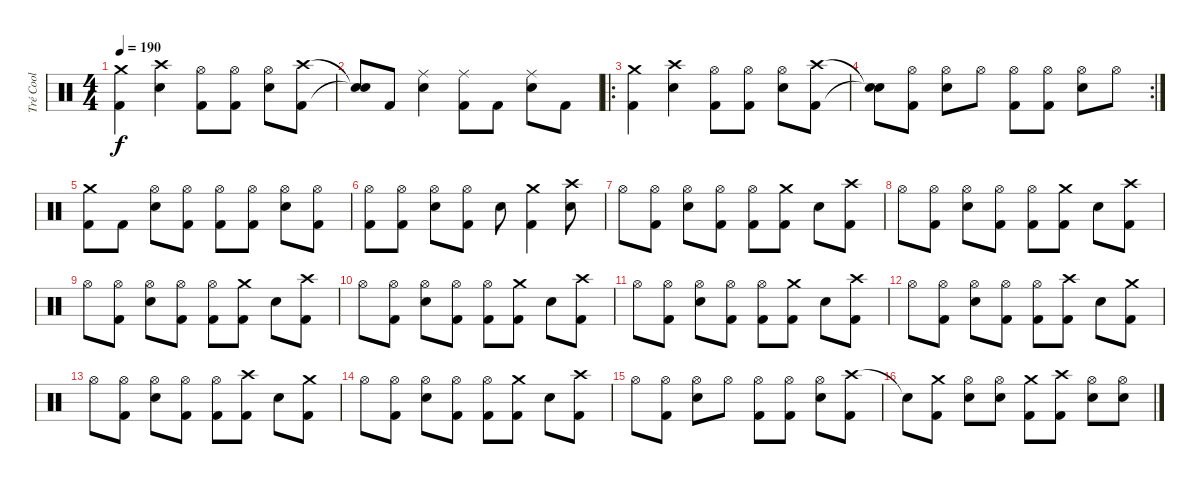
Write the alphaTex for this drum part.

\track ("Tré Cool" "Tré Cool") {instrument percussion}
\staff {score}
\articulation defaults
\ts (4 4)
\tempo 190
\clef neutral
\ks c
("Crash medium (hit)" "Kick (hit) 2").4{dy f} ("Crash high (hit)" "Electric Snare (hit)").4 ("Hi-Hat (open)" "Kick (hit) 2").8 ("Hi-Hat (open)" "Kick (hit) 2").8 ("Hi-Hat (open)" "Electric Snare (hit)").8 ("Crash high (hit)" "Kick (hit) 2").8 |
("Snare (hit)"{t} "Snare (hit)"{t}).8 "Kick (hit) 2".8 ("Ride (middle)" "Electric Snare (hit)").4 ("Ride (middle)" "Kick (hit) 2").8 "Kick (hit) 2".8 ("Ride (middle)" "Electric Snare (hit)").8 "Kick (hit) 2".8 |
\ro
("Crash medium (hit)" "Kick (hit) 2").4 ("Crash high (hit)" "Electric Snare (hit)").4 ("Hi-Hat (open)" "Kick (hit) 2").8 ("Hi-Hat (open)" "Kick (hit) 2").8 ("Hi-Hat (open)" "Electric Snare (hit)").8 ("Crash high (hit)" "Kick (hit) 2").8 |
\rc 2
("Snare (hit)"{t} "Snare (hit)"{t}).8 ("Hi-Hat (open)" "Kick (hit) 2").8 ("Hi-Hat (open)" "Electric Snare (hit)").8 "Hi-Hat (open)".8 ("Hi-Hat (open)" "Kick (hit) 2").8 ("Hi-Hat (open)" "Kick (hit) 2").8 ("Hi-Hat (open)" "Electric Snare (hit)").8 "Hi-Hat (open)".8 |
("Crash medium (hit)" "Kick (hit) 2").8 "Kick (hit) 2".8 ("Hi-Hat (open)" "Electric Snare (hit)").8 ("Hi-Hat (open)" "Kick (hit) 2").8 ("Hi-Hat (open)" "Kick (hit) 2").8 ("Hi-Hat (open)" "Kick (hit) 2").8 ("Hi-Hat (open)" "Electric Snare (hit)").8 ("Hi-Hat (open)" "Kick (hit) 2").8 |
("Hi-Hat (open)" "Kick (hit) 2").8 ("Hi-Hat (open)" "Kick (hit) 2").8 ("Hi-Hat (open)" "Electric Snare (hit)").8 ("Hi-Hat (open)" "Kick (hit) 2").8 "Electric Snare (hit)".8 ("Crash medium (hit)" "Kick (hit) 2").4 ("Crash high (hit)" "Electric Snare (hit)").8 |
"Hi-Hat (open)".8 ("Hi-Hat (open)" "Kick (hit) 2").8 ("Hi-Hat (open)" "Electric Snare (hit)").8 ("Hi-Hat (open)" "Kick (hit) 2").8 ("Hi-Hat (open)" "Kick (hit) 2").8 ("Crash medium (hit)" "Kick (hit) 2").8 "Electric Snare (hit)".8 ("Crash high (hit)" "Kick (hit) 2").8 |
"Hi-Hat (open)".8 ("Hi-Hat (open)" "Kick (hit) 2").8 ("Hi-Hat (open)" "Electric Snare (hit)").8 ("Hi-Hat (open)" "Kick (hit) 2").8 ("Hi-Hat (open)" "Kick (hit) 2").8 ("Crash medium (hit)" "Kick (hit) 2").8 "Electric Snare (hit)".8 ("Crash high (hit)" "Kick (hit) 2").8 |
"Hi-Hat (open)".8 ("Hi-Hat (open)" "Kick (hit) 2").8 ("Hi-Hat (open)" "Electric Snare (hit)").8 ("Hi-Hat (open)" "Kick (hit) 2").8 ("Hi-Hat (open)" "Kick (hit) 2").8 ("Crash medium (hit)" "Kick (hit) 2").8 "Electric Snare (hit)".8 ("Crash high (hit)" "Kick (hit) 2").8 |
"Hi-Hat (open)".8 ("Hi-Hat (open)" "Kick (hit) 2").8 ("Hi-Hat (open)" "Electric Snare (hit)").8 ("Hi-Hat (open)" "Kick (hit) 2").8 ("Hi-Hat (open)" "Kick (hit) 2").8 ("Crash medium (hit)" "Kick (hit) 2").8 "Electric Snare (hit)".8 ("Crash high (hit)" "Kick (hit) 2").8 |
"Hi-Hat (open)".8 ("Hi-Hat (open)" "Kick (hit) 2").8 ("Hi-Hat (open)" "Electric Snare (hit)").8 ("Hi-Hat (open)" "Kick (hit) 2").8 ("Hi-Hat (open)" "Kick (hit) 2").8 ("Crash medium (hit)" "Kick (hit) 2").8 "Electric Snare (hit)".8 ("Crash high (hit)" "Kick (hit) 2").8 |
"Hi-Hat (open)".8 ("Hi-Hat (open)" "Kick (hit) 2").8 ("Hi-Hat (open)" "Electric Snare (hit)").8 ("Hi-Hat (open)" "Kick (hit) 2").8 ("Hi-Hat (open)" "Kick (hit) 2").8 ("Crash high (hit)" "Kick (hit) 2").8 "Electric Snare (hit)".8 ("Crash medium (hit)" "Kick (hit) 2").8 |
"Hi-Hat (open)".8 ("Hi-Hat (open)" "Kick (hit) 2").8 ("Hi-Hat (open)" "Electric Snare (hit)").8 ("Hi-Hat (open)" "Kick (hit) 2").8 ("Hi-Hat (open)" "Kick (hit) 2").8 ("Crash high (hit)" "Kick (hit) 2").8 "Electric Snare (hit)".8 ("Crash medium (hit)" "Kick (hit) 2").8 |
"Hi-Hat (open)".8 ("Hi-Hat (open)" "Kick (hit) 2").8 ("Hi-Hat (open)" "Electric Snare (hit)").8 ("Hi-Hat (open)" "Kick (hit) 2").8 ("Hi-Hat (open)" "Kick (hit) 2").8 ("Crash medium (hit)" "Kick (hit) 2").8 "Electric Snare (hit)".8 ("Crash high (hit)" "Kick (hit) 2").8 |
"Hi-Hat (open)".8 ("Hi-Hat (open)" "Kick (hit) 2").8 ("Hi-Hat (open)" "Electric Snare (hit)").8 "Hi-Hat (open)".8 ("Hi-Hat (open)" "Kick (hit) 2").8 ("Hi-Hat (open)" "Kick (hit) 2").8 ("Hi-Hat (open)" "Electric Snare (hit)").8 ("Crash high (hit)" "Kick (hit) 2").8 |
"Snare (hit)"{t}.8 ("Crash medium (hit)" "Kick (hit) 2").8 ("Hi-Hat (open)" "Electric Snare (hit)").8 ("Hi-Hat (open)" "Electric Snare (hit)").8 ("Crash medium (hit)" "Kick (hit) 2").8 ("Crash high (hit)" "Kick (hit) 2").8 ("Hi-Hat (open)" "Electric Snare (hit)").8 ("Hi-Hat (open)" "Electric Snare (hit)").8
